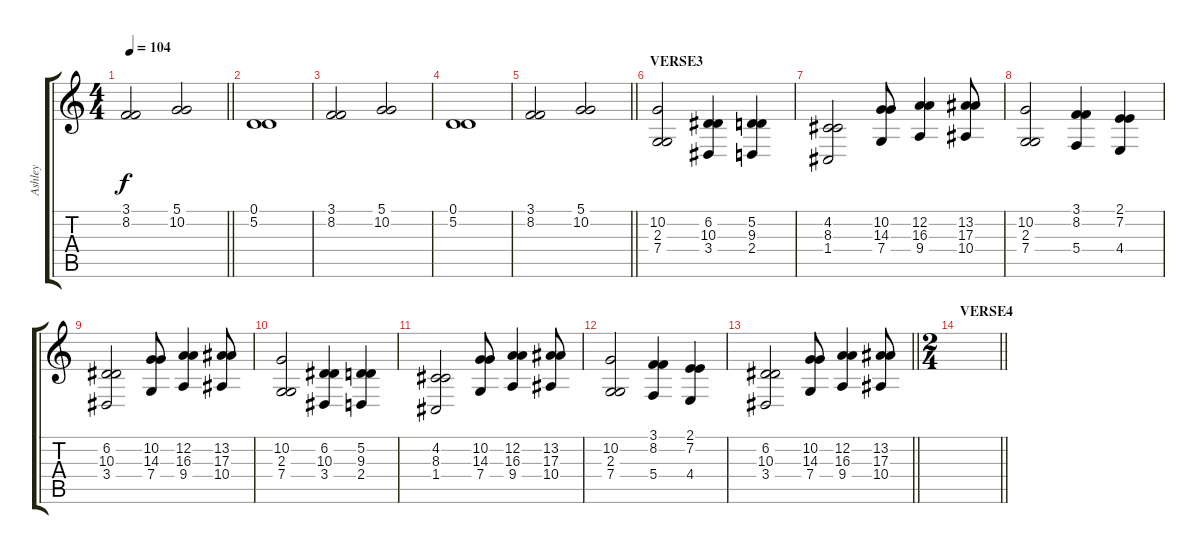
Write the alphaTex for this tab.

\track ("Ashley" "Ashley") {instrument choiraahs}
\staff {score tabs}
\tuning (D4 A3 F3 C3 G2 D2) {hide}
\ts (4 4)
\tempo 104
\clef g2
\barLineRight lightlight
\ks c
(3.1 8.2).2{dy f} (5.1 10.2).2 |
(0.1 5.2).1 |
(3.1 8.2).2 (5.1 10.2).2 |
(0.1 5.2).1 |
\barLineRight lightlight
(3.1 8.2).2 (5.1 10.2).2 |
\section ("" "VERSE3")
(10.2 2.3 7.4).2 (6.2 10.3 3.4).4 (5.2 9.3 2.4).4 |
(4.2 8.3 1.4).2 (10.2 14.3 7.4).8 (12.2 16.3 9.4).4 (13.2 17.3 10.4).8 |
(10.2 2.3 7.4).2 (3.1 8.2 5.4).4 (2.1 7.2 4.4).4 |
(6.2 10.3 3.4).2 (10.2 14.3 7.4).8 (12.2 16.3 9.4).4 (13.2 17.3 10.4).8 |
(10.2 2.3 7.4).2 (6.2 10.3 3.4).4 (5.2 9.3 2.4).4 |
(4.2 8.3 1.4).2 (10.2 14.3 7.4).8 (12.2 16.3 9.4).4 (13.2 17.3 10.4).8 |
(10.2 2.3 7.4).2 (3.1 8.2 5.4).4 (2.1 7.2 4.4).4 |
\barLineRight lightlight
(6.2 10.3 3.4).2 (10.2 14.3 7.4).8 (12.2 16.3 9.4).4 (13.2 17.3 10.4).8 |
\ts (2 4)
\section ("" "VERSE4")
\barLineRight lightlight
